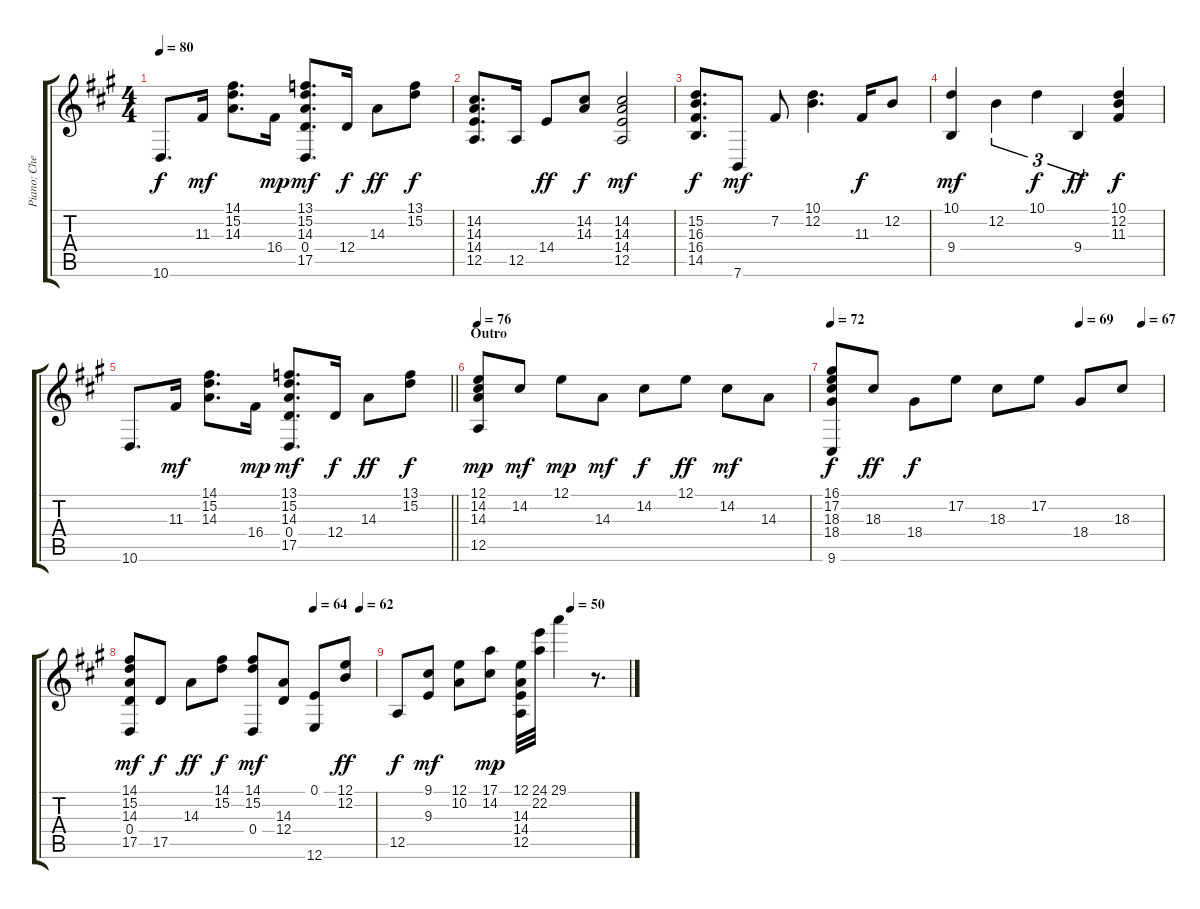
\track ("Piano: Cheryl Hardwick" "Piano: Che") {instrument electricgrandpiano}
\staff {score tabs}
\tuning (E4 B3 G3 D3 A2 E2) {hide}
\ts (4 4)
\tempo 80
\clef g2
\ks a
10.6.8{d dy f} 11.3.16{dy mf} (14.1 15.2 14.3).8{d} 16.4.16{dy mp} (13.1 15.2 14.3 0.4 17.5).8{d dy mf} 12.4.16{dy f} 14.3.8{dy ff} (13.1 15.2).8{dy f} |
(14.2 14.3 14.4 12.5).8{d} 12.5.16 14.4.8{dy ff} (14.2 14.3).8{dy f} (14.2 14.3 14.4 12.5).2{dy mf} |
(15.2 16.3 16.4 14.5).8{d dy f} 7.6.8{dy mf} 7.2.8 (10.1 12.2).4{d} 11.3.16{dy f} 12.2.8 |
(10.1 9.4).4{dy mf} 12.2.4{tu (3 2)} 10.1.4{tu (3 2) dy f} 9.4.4{tu (3 2) dy ff} (10.1 12.2 11.3).4{dy f} |
\barLineRight lightlight
10.6.8{d} 11.3.16{dy mf} (14.1 15.2 14.3).8{d} 16.4.16{dy mp} (13.1 15.2 14.3 0.4 17.5).8{d dy mf} 12.4.16{dy f} 14.3.8{dy ff} (13.1 15.2).8{dy f} |
\section ("" "Outro")
\tempo 76
(12.1 14.2 14.3 12.5).8{dy mp} 14.2.8{dy mf} 12.1.8{dy mp} 14.3.8{dy mf} 14.2.8{dy f} 12.1.8{dy ff} 14.2.8{dy mf} 14.3.8 |
\tempo 72
\tempo (69 0.75)
\tempo (67 0.9375)
(16.1 17.2 18.3 18.4 9.6).8{dy f} 18.3.8{dy ff} 18.4.8{dy f} 17.2.8 18.3.8 17.2.8 18.4.8 18.3.8 |
\tempo (64 0.75)
\tempo (62 0.9375)
(14.1 15.2 14.3 0.4 17.5).8{dy mf} 17.5.8{dy f} 14.3.8{dy ff} (14.1 15.2).8{dy f} (14.1 15.2 0.4).8{dy mf} (14.3 12.4).8 (0.1 12.6).8 (12.1 12.2).8{dy ff} |
\tempo (50 0.75)
12.5.8{dy f} (9.1 9.3).8{dy mf} (12.1 10.2).8 (17.1 14.2).8{dy mp} (12.1 14.3 14.4 12.5).32 (24.1 22.2).32 29.1.4 r.8{d}
